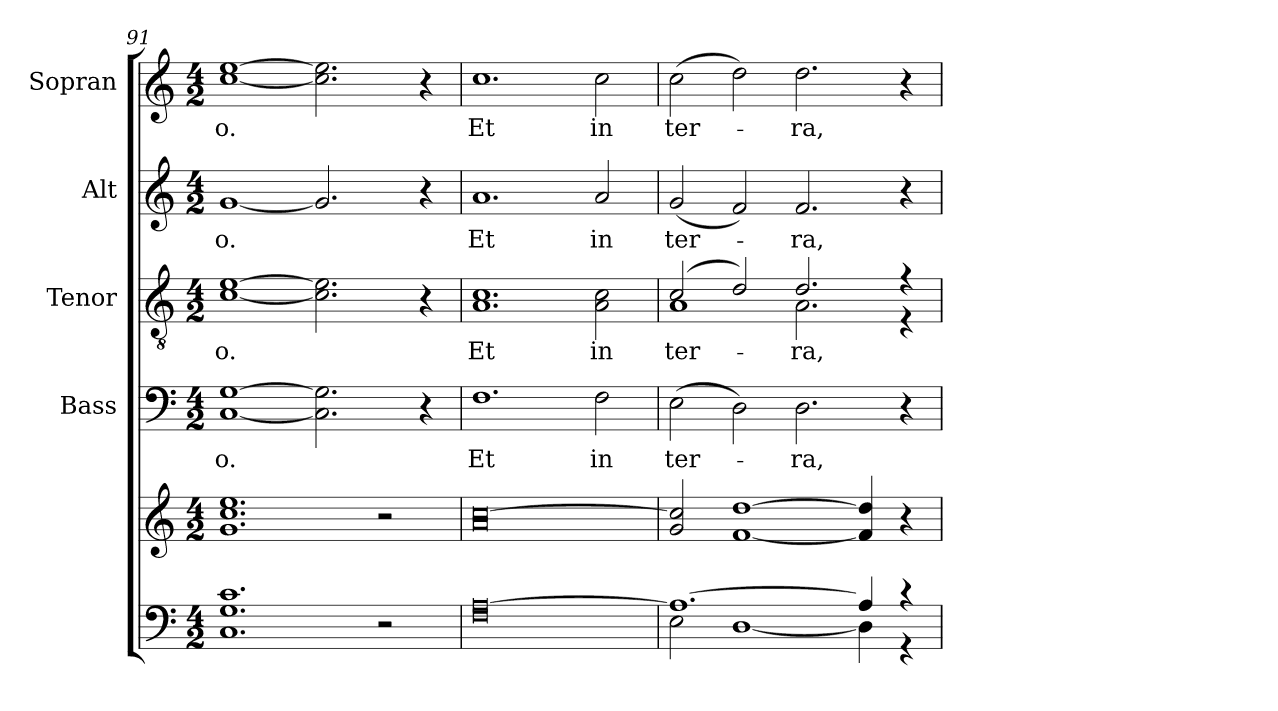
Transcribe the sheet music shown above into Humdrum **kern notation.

**kern	**kern	**kern	**text	**kern	**text	**kern	**text	**kern	**text
*part5	*part5	*part4	*part4	*part3	*part3	*part2	*part2	*part1	*part1
*staff6	*staff5	*staff4	*staff4	*staff3	*staff3	*staff2	*staff2	*staff1	*staff1
*	*	*I"Bass	*	*I"Tenor	*	*I"Alt	*	*I"Sopran	*
*	*	*I'B.	*	*I'T.	*	*I'A.	*	*I'S.	*
*clefF4	*clefG2	*clefF4	*	*clefGv2	*	*clefG2	*	*clefG2	*
*k[]	*k[]	*k[]	*	*k[]	*	*k[]	*	*k[]	*
*C:	*C:	*C:	*	*C:	*	*C:	*	*C:	*
*M4/2	*M4/2	*M4/2	*	*M4/2	*	*M4/2	*	*M4/2	*
=91	=91	=91	=91	=91	=91	=91	=91	=91	=91
!	!	!	!LO:LY:b	!	!LO:LY:b	!	!LO:LY:b	!	!LO:LY:b
1.C 1.G 1.c	1.g 1.cc 1.ee	[1C [1G	-o.	[1c [1e	-o.	[1g	-o.	[1cc [1ee	-o.
.	.	2.C\] 2.G\]	.	2.c\] 2.e\]	.	2.g/]	.	2.cc\] 2.ee\]	.
2r	2r	.	.	.	.	.	.	.	.
.	.	4r	.	4r	.	4r	.	4r	.
!!LO:LB:g=z
=92	=92	=92	=92	=92	=92	=92	=92	=92	=92
!	!	!	!LO:LY:b	!	!LO:LY:b	!	!LO:LY:b	!	!LO:LY:b
0F [0A	0a [0cc	1.F	Et	1.A 1.c	Et	1.a	Et	1.cc	Et
!	!	!	!LO:LY:b	!	!LO:LY:b	!	!LO:LY:b	!	!LO:LY:b
.	.	2F\	in	2A\ 2c\	in	2a/	in	2cc\	in
=93	=93	=93	=93	=93	=93	=93	=93	=93	=93
*^	*	*	*	*	*	*	*	*	*
!	!	!	!	!LO:LY:b	!	!LO:LY:b	!	!LO:LY:b	!	!LO:LY:b
*	*	*	*	*	*^	*	*	*	*	*
1.A_	2E\	2g/ 2cc/]	(>2E\	ter-	(2c/	1A	ter-	(<2g/	ter-	(>2cc\	ter-
.	[<1D	[1f [1dd	2D\)	.	2d/)	.	.	2f/)	.	2dd\)	.
!	!	!	!	!LO:LY:b	!	!	!LO:LY:b	!	!LO:LY:b	!	!LO:LY:b
.	.	.	2.D\	-ra,	2.d/	2.A\	-ra,	2.f/	-ra,	2.dd\	-ra,
4A/]	4D\]	4f/] 4dd/]	.	.	.	.	.	.	.	.	.
4r	4r	4r	4r	.	4r	4r	.	4r	.	4r	.
*v	*v	*	*	*	*v	*v	*	*	*	*	*
=	=	=	=	=	=	=	=	=	=
*-	*-	*-	*-	*-	*-	*-	*-	*-	*-
